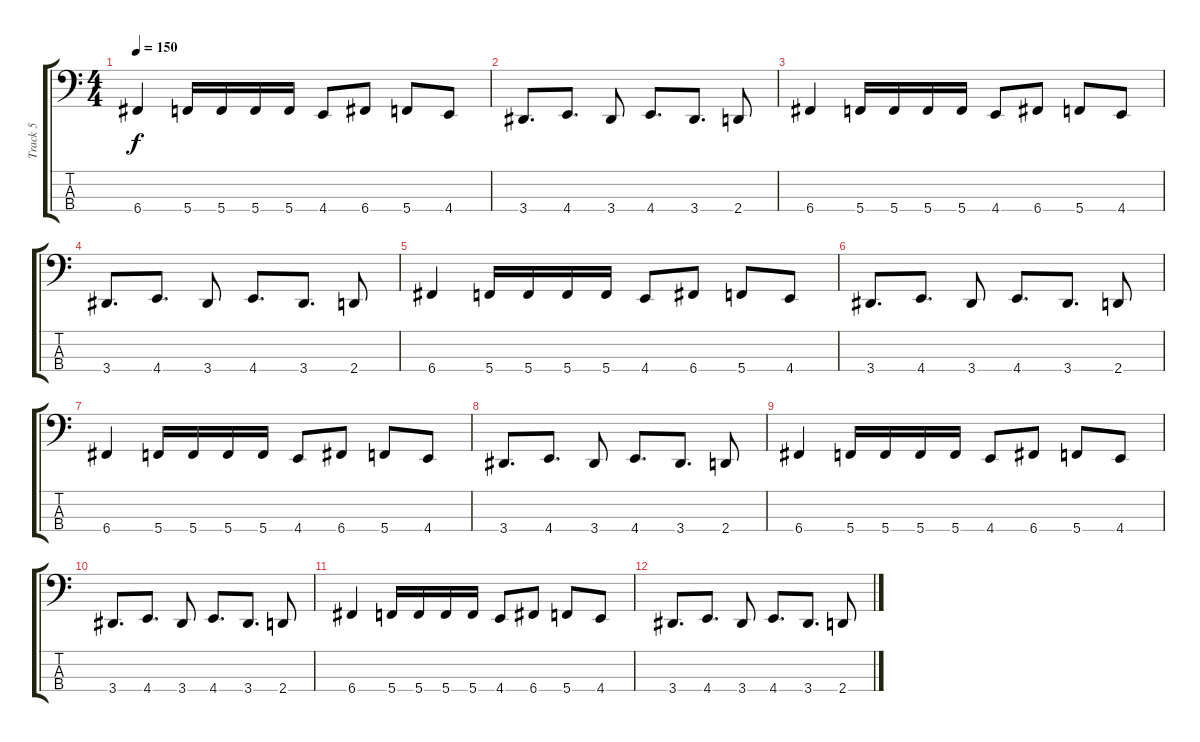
\track ("Track 5" "Track 5") {instrument electricbasspick}
\staff {score tabs}
\tuning (F2 C2 G1 C1) {hide}
\ts (4 4)
\tempo 150
\clef f4
\ks c
6.4.4{dy f} 5.4.16 5.4.16 5.4.16 5.4.16 4.4.8 6.4.8 5.4.8 4.4.8 |
3.4.8{d} 4.4.8{d} 3.4.8 4.4.8{d} 3.4.8{d} 2.4.8 |
6.4.4 5.4.16 5.4.16 5.4.16 5.4.16 4.4.8 6.4.8 5.4.8 4.4.8 |
3.4.8{d} 4.4.8{d} 3.4.8 4.4.8{d} 3.4.8{d} 2.4.8 |
6.4.4 5.4.16 5.4.16 5.4.16 5.4.16 4.4.8 6.4.8 5.4.8 4.4.8 |
3.4.8{d} 4.4.8{d} 3.4.8 4.4.8{d} 3.4.8{d} 2.4.8 |
6.4.4 5.4.16 5.4.16 5.4.16 5.4.16 4.4.8 6.4.8 5.4.8 4.4.8 |
3.4.8{d} 4.4.8{d} 3.4.8 4.4.8{d} 3.4.8{d} 2.4.8 |
6.4.4 5.4.16 5.4.16 5.4.16 5.4.16 4.4.8 6.4.8 5.4.8 4.4.8 |
3.4.8{d} 4.4.8{d} 3.4.8 4.4.8{d} 3.4.8{d} 2.4.8 |
6.4.4 5.4.16 5.4.16 5.4.16 5.4.16 4.4.8 6.4.8 5.4.8 4.4.8 |
3.4.8{d} 4.4.8{d} 3.4.8 4.4.8{d} 3.4.8{d} 2.4.8
